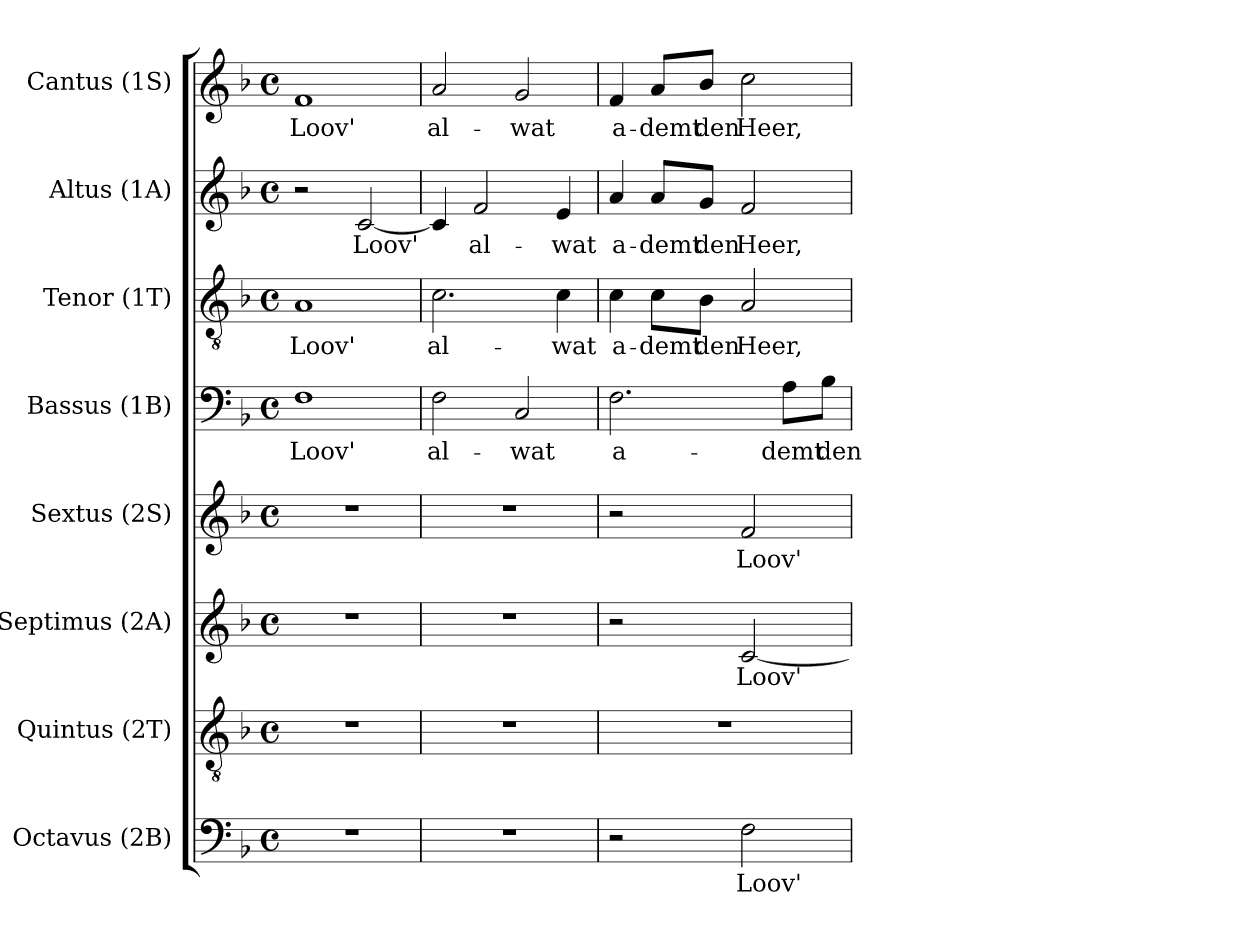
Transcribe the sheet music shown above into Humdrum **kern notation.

**kern	**text	**kern	**kern	**text	**kern	**text	**kern	**text	**kern	**text	**kern	**text	**kern	**text
*part8	*part8	*part7	*part6	*part6	*part5	*part5	*part4	*part4	*part3	*part3	*part2	*part2	*part1	*part1
*staff8	*staff8	*staff7	*staff6	*staff6	*staff5	*staff5	*staff4	*staff4	*staff3	*staff3	*staff2	*staff2	*staff1	*staff1
*I"Octavus (2B)	*	*I"Quintus (2T)	*I"Septimus (2A)	*	*I"Sextus (2S)	*	*I"Bassus (1B)	*	*I"Tenor (1T)	*	*I"Altus (1A)	*	*I"Cantus (1S)	*
*I'Octavus	*	*I'Quintus	*I'Septimus	*	*I'Sextus	*	*I'Bassus	*	*I'Tenor	*	*I'Altus	*	*I'Cantus	*
!!LO:PB:g=z
*clefF4	*	*clefGv2	*clefG2	*	*clefG2	*	*clefF4	*	*clefGv2	*	*clefG2	*	*clefG2	*
*k[b-]	*	*k[b-]	*k[b-]	*	*k[b-]	*	*k[b-]	*	*k[b-]	*	*k[b-]	*	*k[b-]	*
*F:	*	*F:	*F:	*	*F:	*	*F:	*	*F:	*	*F:	*	*F:	*
*M4/4	*	*M4/4	*M4/4	*	*M4/4	*	*M4/4	*	*M4/4	*	*M4/4	*	*M4/4	*
*met(c)	*	*met(c)	*met(c)	*	*met(c)	*	*met(c)	*	*met(c)	*	*met(c)	*	*met(c)	*
=1	=1	=1	=1	=1	=1	=1	=1	=1	=1	=1	=1	=1	=1	=1
!	!	!	!	!	!	!	!	!LO:LY:b:color=#000000	!	!	!	!	!	!
!	!	!	!	!	!	!	!	!	!	!LO:LY:b:color=#000000	!	!	!	!
!	!	!	!	!	!	!	!	!	!	!	!	!	!	!LO:LY:b:color=#000000
1r	.	1r	1r	.	1r	.	1Fi	Loov'	1Ai	Loov'	2r	.	1fi	Loov'
!	!	!	!	!	!	!	!	!	!	!	!	!LO:LY:b:color=#000000	!	!
.	.	.	.	.	.	.	.	.	.	.	[<2ci/	Loov'	.	.
=2	=2	=2	=2	=2	=2	=2	=2	=2	=2	=2	=2	=2	=2	=2
!	!	!	!	!	!	!	!	!LO:LY:b:color=#000000	!	!	!	!	!	!
!	!	!	!	!	!	!	!	!	!	!LO:LY:b:color=#000000	!	!	!	!
!	!	!	!	!	!	!	!	!	!	!	!	!	!	!LO:LY:b:color=#000000
1r	.	1r	1r	.	1r	.	2Fi\	al-	2.ci\	al-	4ci/]	.	2ai/	al-
!	!	!	!	!	!	!	!	!	!	!	!	!LO:LY:b:color=#000000	!	!
.	.	.	.	.	.	.	.	.	.	.	2fi/	al-	.	.
!	!	!	!	!	!	!	!	!LO:LY:b:color=#000000	!	!	!	!	!	!
!	!	!	!	!	!	!	!	!	!	!	!	!	!	!LO:LY:b:color=#000000
.	.	.	.	.	.	.	2Ci/	-wat	.	.	.	.	2gi/	-wat
!	!	!	!	!	!	!	!	!	!	!LO:LY:b:color=#000000	!	!	!	!
!	!	!	!	!	!	!	!	!	!	!	!	!LO:LY:b:color=#000000	!	!
.	.	.	.	.	.	.	.	.	4ci\	-wat	4ei/	-wat	.	.
=3	=3	=3	=3	=3	=3	=3	=3	=3	=3	=3	=3	=3	=3	=3
!	!	!	!	!	!	!	!	!LO:LY:b:color=#000000	!	!	!	!	!	!
!	!	!	!	!	!	!	!	!	!	!LO:LY:b:color=#000000	!	!	!	!
!	!	!	!	!	!	!	!	!	!	!	!	!LO:LY:b:color=#000000	!	!
!	!	!	!	!	!	!	!	!	!	!	!	!	!	!LO:LY:b:color=#000000
2r	.	1r	2r	.	2r	.	2.Fi\	a-	4ci\	a-	4ai/	a-	4fi/	a-
!	!	!	!	!	!	!	!	!	!	!LO:LY:b:color=#000000	!	!	!	!
!	!	!	!	!	!	!	!	!	!	!	!	!LO:LY:b:color=#000000	!	!
!	!	!	!	!	!	!	!	!	!	!	!	!	!	!LO:LY:b:color=#000000
.	.	.	.	.	.	.	.	.	8ci\L	-demt	8ai/L	-demt	8ai/L	-demt
!	!	!	!	!	!	!	!	!	!	!LO:LY:b:color=#000000	!	!	!	!
!	!	!	!	!	!	!	!	!	!	!	!	!LO:LY:b:color=#000000	!	!
!	!	!	!	!	!	!	!	!	!	!	!	!	!	!LO:LY:b:color=#000000
.	.	.	.	.	.	.	.	.	8B-i\J	den	8gi/J	den	8b-i/J	den
!	!LO:LY:b:color=#000000	!	!	!	!	!	!	!	!	!	!	!	!	!
!	!	!	!	!LO:LY:b:color=#000000	!	!	!	!	!	!	!	!	!	!
!	!	!	!	!	!	!LO:LY:b:color=#000000	!	!	!	!	!	!	!	!
!	!	!	!	!	!	!	!	!	!	!LO:LY:b:color=#000000	!	!	!	!
!	!	!	!	!	!	!	!	!	!	!	!	!LO:LY:b:color=#000000	!	!
!	!	!	!	!	!	!	!	!	!	!	!	!	!	!LO:LY:b:color=#000000
2Fi\	Loov'	.	[<2ci/	Loov'	2fi/	Loov'	.	.	2Ai/	Heer,	2fi/	Heer,	2cci\	Heer,
!	!	!	!	!	!	!	!	!LO:LY:b:color=#000000	!	!	!	!	!	!
.	.	.	.	.	.	.	8Ai\L	-demt	.	.	.	.	.	.
!	!	!	!	!	!	!	!	!LO:LY:b:color=#000000	!	!	!	!	!	!
.	.	.	.	.	.	.	8B-i\J	den	.	.	.	.	.	.
=	=	=	=	=	=	=	=	=	=	=	=	=	=	=
*-	*-	*-	*-	*-	*-	*-	*-	*-	*-	*-	*-	*-	*-	*-
